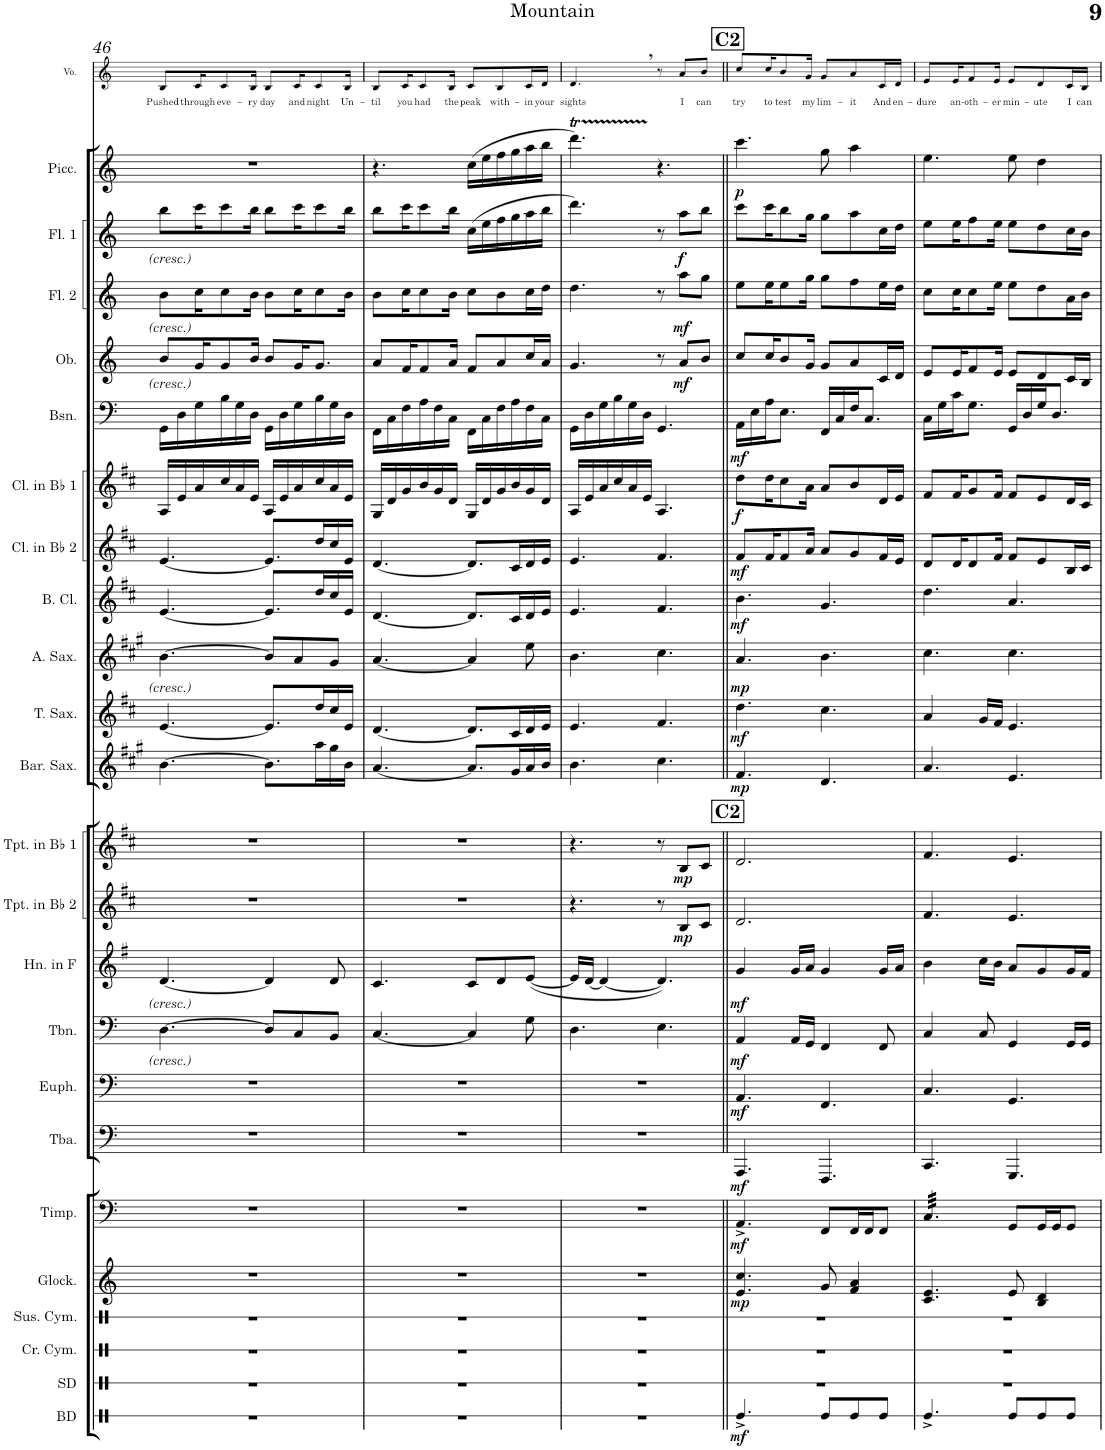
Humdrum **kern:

**kern	**dynam	**kern	**kern	**kern	**kern	**dynam	**kern	**dynam	**kern	**dynam	**kern	**dynam	**kern	**dynam	**kern	**dynam	**kern	**dynam	**kern	**dynam	**kern	**dynam	**kern	**dynam	**kern	**dynam	**kern	**dynam	**kern	**dynam	**kern	**dynam	**kern	**dynam	**kern	**dynam	**kern	**dynam	**kern	**dynam	**kern	**dynam	**kern	**text
*part24	*part24	*part23	*part22	*part21	*part20	*part20	*part19	*part19	*part18	*part18	*part17	*part17	*part16	*part16	*part15	*part15	*part14	*part14	*part13	*part13	*part12	*part12	*part11	*part11	*part10	*part10	*part9	*part9	*part8	*part8	*part7	*part7	*part6	*part6	*part5	*part5	*part4	*part4	*part3	*part3	*part2	*part2	*part1	*part1
*staff24	*staff24	*staff23	*staff22	*staff21	*staff20	*staff20	*staff19	*staff19	*staff18	*staff18	*staff17	*staff17	*staff16	*staff16	*staff15	*staff15	*staff14	*staff14	*staff13	*staff13	*staff12	*staff12	*staff11	*staff11	*staff10	*staff10	*staff9	*staff9	*staff8	*staff8	*staff7	*staff7	*staff6	*staff6	*staff5	*staff5	*staff4	*staff4	*staff3	*staff3	*staff2	*staff2	*staff1	*staff1
*I"Bass Drum	*	*I"Snare Drum	*I"Crash Cymbals	*I"Suspended Cymbal	*I"Glockenspiel	*	*I"Timpani	*	*I"Tuba	*	*I"Euphonium	*	*I"Trombone	*	*I"Horn in F	*	*I"Trumpet in Bb 2	*	*I"Trumpet in Bb 1	*	*I"Baritone Saxophone	*	*I"Tenor Saxophone	*	*I"Alto Saxophone	*	*I"Bass Clarinet	*	*I"Clarinet in Bb 2	*	*I"Clarinet in Bb 1	*	*I"Bassoon	*	*I"Oboe	*	*I"Flute 2	*	*I"Flute 1	*	*I"Piccolo	*	*I"Voice	*
*I'BD	*	*I'SD	*I'Cr. Cym.	*I'Sus. Cym.	*I'Glock.	*	*I'Timp.	*	*I'Tba.	*	*I'Euph.	*	*I'Tbn.	*	*I'Hn. in F	*	*I'Tpt. in Bb 2	*	*I'Tpt. in Bb 1	*	*I'Bar. Sax.	*	*I'T. Sax.	*	*I'A. Sax.	*	*I'B. Cl.	*	*I'Cl. in Bb 2	*	*I'Cl. in Bb 1	*	*I'Bsn.	*	*I'Ob.	*	*I'Fl. 2	*	*I'Fl. 1	*	*I'Picc.	*	*I'Vo.	*
!!LO:PB:g=z
*clefX	*	*clefX	*clefX	*clefX	*clefG2	*	*clefF4	*	*clefF4	*	*clefF4	*	*clefF4	*	*clefG2	*	*clefG2	*	*clefG2	*	*clefG2	*	*clefG2	*	*clefG2	*	*clefG2	*	*clefG2	*	*clefG2	*	*clefF4	*	*clefG2	*	*clefG2	*	*clefG2	*	*clefG2	*	*clefG2	*
*	*	*	*	*	*Trd-14c-24	*	*	*	*	*	*	*	*	*	*Trd4c7	*	*Trd1c2	*	*Trd1c2	*	*Trd12c21	*	*Trd8c14	*	*Trd5c9	*	*Trd8c14	*	*Trd1c2	*	*Trd1c2	*	*	*	*	*	*	*	*	*	*Trd-7c-12	*	*	*
*k[]	*	*k[]	*k[]	*k[]	*k[]	*	*k[]	*	*k[]	*	*k[]	*	*k[]	*	*k[f#]	*	*k[f#c#]	*	*k[f#c#]	*	*k[f#c#g#]	*	*k[f#c#]	*	*k[f#c#g#]	*	*k[f#c#]	*	*k[f#c#]	*	*k[f#c#]	*	*k[]	*	*k[]	*	*k[]	*	*k[]	*	*k[]	*	*k[]	*
*M6/8	*	*M6/8	*M6/8	*M6/8	*M6/8	*	*M6/8	*	*M6/8	*	*M6/8	*	*M6/8	*	*M6/8	*	*M6/8	*	*M6/8	*	*M6/8	*	*M6/8	*	*M6/8	*	*M6/8	*	*M6/8	*	*M6/8	*	*M6/8	*	*M6/8	*	*M6/8	*	*M6/8	*	*M6/8	*	*M6/8	*
=46	=46	=46	=46	=46	=46	=46	=46	=46	=46	=46	=46	=46	=46	=46	=46	=46	=46	=46	=46	=46	=46	=46	=46	=46	=46	=46	=46	=46	=46	=46	=46	=46	=46	=46	=46	=46	=46	=46	=46	=46	=46	=46	=46	=46
!	!	!	!	!	!	!	!	!	!	!	!	!	!	!	!	!	!	!	!	!	!	!	!	!	!	!	!	!	!	!	!	!	!	!	!	!	!	!	!	!	!	!	!	!LO:LY:b
2.r	.	2.r	2.r	2.r	2.r	.	2.r	.	2.r	.	2.r	.	[4.D\	.	[4.d/	.	2.r	.	2.r	.	[4.b\	.	[4.e/	.	[4.b\	.	[4.e/	.	[4.e/	.	16A/LL	.	16GG\LL	.	8b/L	.	8b\L	.	8bb\L	.	2.r	.	8B/L	Pushed
.	.	.	.	.	.	.	.	.	.	.	.	.	.	.	.	.	.	.	.	.	.	.	.	.	.	.	.	.	.	.	16e/	.	16D\	.	.	.	.	.	.	.	.	.	.	.
!	!	!	!	!	!	!	!	!	!	!	!	!	!	!	!	!	!	!	!	!	!	!	!	!	!	!	!	!	!	!	!	!	!	!	!	!	!	!	!	!	!	!	!	!LO:LY:b
.	.	.	.	.	.	.	.	.	.	.	.	.	.	.	.	.	.	.	.	.	.	.	.	.	.	.	.	.	.	.	16a/	.	16G\	.	16g/K	.	16cc\K	.	16ccc\K	.	.	.	16c/K	through
!	!	!	!	!	!	!	!	!	!	!	!	!	!	!	!	!	!	!	!	!	!	!	!	!	!	!	!	!	!	!	!	!	!	!	!	!	!	!	!	!	!	!	!	!LO:LY:b
.	.	.	.	.	.	.	.	.	.	.	.	.	.	.	.	.	.	.	.	.	.	.	.	.	.	.	.	.	.	.	16cc#/	.	16B\	.	8g/	.	8cc\	.	8ccc\	.	.	.	8c/	eve-
.	.	.	.	.	.	.	.	.	.	.	.	.	.	.	.	.	.	.	.	.	.	.	.	.	.	.	.	.	.	.	16a/	.	16G\	.	.	.	.	.	.	.	.	.	.	.
!	!	!	!	!	!	!	!	!	!	!	!	!	!	!	!	!	!	!	!	!	!	!	!	!	!	!	!	!	!	!	!	!	!	!	!	!	!	!	!	!	!	!	!	!LO:LY:b
.	.	.	.	.	.	.	.	.	.	.	.	.	.	.	.	.	.	.	.	.	.	.	.	.	.	.	.	.	.	.	16e/JJ	.	16D\JJ	.	16b/Jk	.	16b\Jk	.	16bb\Jk	.	.	.	16B/Jk	-ry
!	!	!	!	!	!	!	!	!	!	!	!	!	!	!	!	!	!	!	!	!	!	!	!	!	!	!	!	!	!	!	!	!	!	!	!	!	!	!	!	!	!	!	!	!LO:LY:b
.	.	.	.	.	.	.	.	.	.	.	.	.	8D/L]	.	4d/]	.	.	.	.	.	8.b\L]	.	8.e/L]	.	8b/L]	.	8.e/L]	.	8.e/L]	.	16A/LL	.	16GG\LL	.	8b/L	.	8b\L	.	8bb\L	.	.	.	8B/L	day
.	.	.	.	.	.	.	.	.	.	.	.	.	.	.	.	.	.	.	.	.	.	.	.	.	.	.	.	.	.	.	16e/	.	16D\	.	.	.	.	.	.	.	.	.	.	.
!	!	!	!	!	!	!	!	!	!	!	!	!	!	!	!	!	!	!	!	!	!	!	!	!	!	!	!	!	!	!	!	!	!	!	!	!	!	!	!	!	!	!	!	!LO:LY:b
.	.	.	.	.	.	.	.	.	.	.	.	.	8C/	.	.	.	.	.	.	.	.	.	.	.	8a/	.	.	.	.	.	16a/	.	16G\	.	16g/K	.	16cc\K	.	16ccc\K	.	.	.	16c/K	and
!	!	!	!	!	!	!	!	!	!	!	!	!	!	!	!	!	!	!	!	!	!	!	!	!	!	!	!	!	!	!	!	!	!	!	!	!	!	!	!	!	!	!	!	!LO:LY:b
.	.	.	.	.	.	.	.	.	.	.	.	.	.	.	.	.	.	.	.	.	16aa\L	.	16dd/L	.	.	.	16dd/L	.	16dd/L	.	16cc#/	.	16B\	.	8.g/J	.	8cc\	.	8ccc\	.	.	.	8c/	night
.	.	.	.	.	.	.	.	.	.	.	.	.	8BB/J	.	8d/	.	.	.	.	.	16gg#\	.	16cc#/	.	8g#/J	.	16cc#/	.	16cc#/	.	16a/	.	16G\	.	.	.	.	.	.	.	.	.	.	.
!	!	!	!	!	!	!	!	!	!	!	!	!	!	!	!	!	!	!	!	!	!	!	!	!	!	!	!	!	!	!	!	!	!	!	!	!	!	!	!	!	!	!	!	!LO:LY:b
.	.	.	.	.	.	.	.	.	.	.	.	.	.	.	.	.	.	.	.	.	16b\JJ	.	16e/JJ	.	.	.	16e/JJ	.	16e/JJ	.	16e/JJ	.	16D\JJ	.	.	.	16b\Jk	.	16bb\Jk	.	.	.	16B/Jk	Un-
=47	=47	=47	=47	=47	=47	=47	=47	=47	=47	=47	=47	=47	=47	=47	=47	=47	=47	=47	=47	=47	=47	=47	=47	=47	=47	=47	=47	=47	=47	=47	=47	=47	=47	=47	=47	=47	=47	=47	=47	=47	=47	=47	=47	=47
!	!	!	!	!	!	!	!	!	!	!	!	!	!	!	!	!	!	!	!	!	!	!	!	!	!	!	!	!	!	!	!	!	!	!	!	!	!	!	!	!	!	!	!	!LO:LY:b
2.r	.	2.r	2.r	2.r	2.r	.	2.r	.	2.r	.	2.r	.	[4.C/	.	4.c/	.	2.r	.	2.r	.	[4.a/	.	[4.d/	.	[4.a/	.	[4.d/	.	[4.d/	.	16G/LL	.	16FF\LL	.	8a/L	.	8b\L	.	8bb\L	.	4.r	.	8B/L	-til
.	.	.	.	.	.	.	.	.	.	.	.	.	.	.	.	.	.	.	.	.	.	.	.	.	.	.	.	.	.	.	16d/	.	16C\	.	.	.	.	.	.	.	.	.	.	.
!	!	!	!	!	!	!	!	!	!	!	!	!	!	!	!	!	!	!	!	!	!	!	!	!	!	!	!	!	!	!	!	!	!	!	!	!	!	!	!	!	!	!	!	!LO:LY:b
.	.	.	.	.	.	.	.	.	.	.	.	.	.	.	.	.	.	.	.	.	.	.	.	.	.	.	.	.	.	.	16g/	.	16F\	.	16f/K	.	16cc\K	.	16ccc\K	.	.	.	16c/K	you
!	!	!	!	!	!	!	!	!	!	!	!	!	!	!	!	!	!	!	!	!	!	!	!	!	!	!	!	!	!	!	!	!	!	!	!	!	!	!	!	!	!	!	!	!LO:LY:b
.	.	.	.	.	.	.	.	.	.	.	.	.	.	.	.	.	.	.	.	.	.	.	.	.	.	.	.	.	.	.	16b/	.	16A\	.	8f/	.	8cc\	.	8ccc\	.	.	.	8c/	had
.	.	.	.	.	.	.	.	.	.	.	.	.	.	.	.	.	.	.	.	.	.	.	.	.	.	.	.	.	.	.	16g/	.	16F\	.	.	.	.	.	.	.	.	.	.	.
!	!	!	!	!	!	!	!	!	!	!	!	!	!	!	!	!	!	!	!	!	!	!	!	!	!	!	!	!	!	!	!	!	!	!	!	!	!	!	!	!	!	!	!	!LO:LY:b
.	.	.	.	.	.	.	.	.	.	.	.	.	.	.	.	.	.	.	.	.	.	.	.	.	.	.	.	.	.	.	16d/JJ	.	16C\JJ	.	16a/Jk	.	16b\Jk	.	16bb\Jk	.	.	.	16B/Jk	the
!	!	!	!	!	!	!	!	!	!	!	!	!	!	!	!	!	!	!	!	!	!	!	!	!	!	!	!	!	!	!	!	!	!	!	!	!	!	!	!	!	!	!	!	!LO:LY:b
.	.	.	.	.	.	.	.	.	.	.	.	.	4C/]	.	8c/L	.	.	.	.	.	8.a/L]	.	8.d/L]	.	4a/]	.	8.d/L]	.	8.d/L]	.	16G/LL	.	16FF\LL	.	8f/L	.	8cc\L	.	(16cc\LL	.	(16cc\LL	.	8c/L	peak
.	.	.	.	.	.	.	.	.	.	.	.	.	.	.	.	.	.	.	.	.	.	.	.	.	.	.	.	.	.	.	16d/	.	16C\	.	.	.	.	.	16ee\	.	16ee\	.	.	.
!	!	!	!	!	!	!	!	!	!	!	!	!	!	!	!	!	!	!	!	!	!	!	!	!	!	!	!	!	!	!	!	!	!	!	!	!	!	!	!	!	!	!	!	!LO:LY:b
.	.	.	.	.	.	.	.	.	.	.	.	.	.	.	8d/	.	.	.	.	.	.	.	.	.	.	.	.	.	.	.	16g/	.	16F\	.	8a/	.	8b\	.	16ff\	.	16ff\	.	8B/	with-
.	.	.	.	.	.	.	.	.	.	.	.	.	.	.	.	.	.	.	.	.	16g#/L	.	16c#/L	.	.	.	16c#/L	.	16c#/L	.	16b/	.	16A\	.	.	.	.	.	16gg\	.	16gg\	.	.	.
!	!	!	!	!	!	!	!	!	!	!	!	!	!	!	!	!	!	!	!	!	!	!	!	!	!	!	!	!	!	!	!	!	!	!	!	!	!	!	!	!	!	!	!	!LO:LY:b
.	.	.	.	.	.	.	.	.	.	.	.	.	8G\	.	([8e/J	.	.	.	.	.	16a/	.	16d/	.	8ee\	.	16d/	.	16d/	.	16g/	.	16F\	.	16cc/L	.	16cc\L	.	16aa\	.	16aa\	.	16c/L	-in
!	!	!	!	!	!	!	!	!	!	!	!	!	!	!	!	!	!	!	!	!	!	!	!	!	!	!	!	!	!	!	!	!	!	!	!	!	!	!	!	!	!	!	!	!LO:LY:b
.	.	.	.	.	.	.	.	.	.	.	.	.	.	.	.	.	.	.	.	.	16b/JJ	.	16e/JJ	.	.	.	16e/JJ	.	16e/JJ	.	16d/JJ	.	16C\JJ	.	16a/JJ	.	16dd\JJ	.	16bb\JJ	.	16bb\JJ	.	16d/JJ	your
=48	=48	=48	=48	=48	=48	=48	=48	=48	=48	=48	=48	=48	=48	=48	=48	=48	=48	=48	=48	=48	=48	=48	=48	=48	=48	=48	=48	=48	=48	=48	=48	=48	=48	=48	=48	=48	=48	=48	=48	=48	=48	=48	=48	=48
!	!	!	!	!	!	!	!	!	!	!	!	!	!	!	!	!	!	!	!	!	!	!	!	!	!	!	!	!	!	!	!	!	!	!	!	!	!	!	!	!	!	!	!	!LO:LY:b
2.r	.	2.r	2.r	2.r	2.r	.	2.r	.	2.r	.	2.r	.	4.D\	.	16e/LL]	.	4.r	.	4.r	.	4.b\	.	4.e/	.	4.b\	.	4.e/	.	4.e/	.	16A/LL	.	16GG\LL	.	4.g/	.	4.dd\	.	4.ddd\)	.	4.dddT\)	.	4.d,/	sights
.	.	.	.	.	.	.	.	.	.	.	.	.	.	.	[16d/JJ	.	.	.	.	.	.	.	.	.	.	.	.	.	.	.	16e/	.	16D\	.	.	.	.	.	.	.	.	.	.	.
.	.	.	.	.	.	.	.	.	.	.	.	.	.	.	4d/_	.	.	.	.	.	.	.	.	.	.	.	.	.	.	.	16a/	.	16G\	.	.	.	.	.	.	.	.	.	.	.
.	.	.	.	.	.	.	.	.	.	.	.	.	.	.	.	.	.	.	.	.	.	.	.	.	.	.	.	.	.	.	16cc#/	.	16B\	.	.	.	.	.	.	.	.	.	.	.
.	.	.	.	.	.	.	.	.	.	.	.	.	.	.	.	.	.	.	.	.	.	.	.	.	.	.	.	.	.	.	16a/	.	16G\	.	.	.	.	.	.	.	.	.	.	.
.	.	.	.	.	.	.	.	.	.	.	.	.	.	.	.	.	.	.	.	.	.	.	.	.	.	.	.	.	.	.	16e/JJ	.	16D\JJ	.	.	.	.	.	.	.	.	.	.	.
.	.	.	.	.	.	.	.	.	.	.	.	.	4.E\	.	4.d/])	.	8r	.	8r	.	4.cc#\	.	4.f#/	.	4.cc#\	.	4.f#/	.	4.f#/	.	4.A/	.	4.GG/	.	8r	.	8r	.	8r	.	4.r	.	8r	.
!	!	!	!	!	!	!	!	!	!	!	!	!	!	!	!	!	!	!LO:DY:b	!	!LO:DY:b	!	!	!	!	!	!	!	!	!	!	!	!	!	!	!	!LO:DY:b	!	!LO:DY:b	!	!LO:DY:b	!	!	!	!LO:LY:b
.	.	.	.	.	.	.	.	.	.	.	.	.	.	.	.	.	8B/L	mp	8B/L	mp	.	.	.	.	.	.	.	.	.	.	.	.	.	.	8a/L	mf	8aa\L	mf	8aa\L	f	.	.	8a/L	I
!	!	!	!	!	!	!	!	!	!	!	!	!	!	!	!	!	!	!	!	!	!	!	!	!	!	!	!	!	!	!	!	!	!	!	!	!	!	!	!	!	!	!	!	!LO:LY:b
.	.	.	.	.	.	.	.	.	.	.	.	.	.	.	.	.	8c#/J	.	8c#/J	.	.	.	.	.	.	.	.	.	.	.	.	.	.	.	8b/J	.	8gg\J	.	8bb\J	.	.	.	8b/J	can
!!LO:REH:place=s1:a:B:cj:fs=14:t=C2
!!LO:REH:place=s13:a:B:cj:fs=14:t=C2
=49||	=49||	=49||	=49||	=49||	=49||	=49||	=49||	=49||	=49||	=49||	=49||	=49||	=49||	=49||	=49||	=49||	=49||	=49||	=49||	=49||	=49||	=49||	=49||	=49||	=49||	=49||	=49||	=49||	=49||	=49||	=49||	=49||	=49||	=49||	=49||	=49||	=49||	=49||	=49||	=49||	=49||	=49||	=49||	=49||
!	!LO:DY:b	!	!	!	!	!LO:DY:b	!	!LO:DY:b	!	!LO:DY:b	!	!LO:DY:b	!	!LO:DY:b	!	!LO:DY:b	!	!	!	!	!	!LO:DY:b	!	!LO:DY:b	!	!LO:DY:b	!	!LO:DY:b	!	!LO:DY:b	!	!LO:DY:b	!	!LO:DY:b	!	!	!	!	!	!	!	!LO:DY:b	!	!LO:LY:b
4.Re^/	mf	2.r	2.r	2.r	4.e/ 4.cc/	mp	4.AA^/	mf	4.AAA/	mf	4.AA/	mf	4AA/	mf	4g/	mf	2.d/	.	2.d/	.	4.f#/	mp	4.dd\	mf	4.a/	mp	4.b\	mf	8f#/L	mf	8dd\L	f	16AA\LL	mf	8cc/L	.	8ee\L	.	8ccc\L	.	4.ccc\	p	8cc/L	try
.	.	.	.	.	.	.	.	.	.	.	.	.	.	.	.	.	.	.	.	.	.	.	.	.	.	.	.	.	.	.	.	.	16E\	.	.	.	.	.	.	.	.	.	.	.
!	!	!	!	!	!	!	!	!	!	!	!	!	!	!	!	!	!	!	!	!	!	!	!	!	!	!	!	!	!	!	!	!	!	!	!	!	!	!	!	!	!	!	!	!LO:LY:b
.	.	.	.	.	.	.	.	.	.	.	.	.	.	.	.	.	.	.	.	.	.	.	.	.	.	.	.	.	16f#/K	.	16dd\K	.	16A\J	.	16cc/K	.	16ee\K	.	16ccc\K	.	.	.	16cc/K	to
!	!	!	!	!	!	!	!	!	!	!	!	!	!	!	!	!	!	!	!	!	!	!	!	!	!	!	!	!	!	!	!	!	!	!	!	!	!	!	!	!	!	!	!	!LO:LY:b
.	.	.	.	.	.	.	.	.	.	.	.	.	.	.	.	.	.	.	.	.	.	.	.	.	.	.	.	.	8f#/	.	8cc#\	.	8.E\J	.	8b/	.	8ee\	.	8bb\	.	.	.	8b/	test
.	.	.	.	.	.	.	.	.	.	.	.	.	16AA/LL	.	16g/LL	.	.	.	.	.	.	.	.	.	.	.	.	.	.	.	.	.	.	.	.	.	.	.	.	.	.	.	.	.
!	!	!	!	!	!	!	!	!	!	!	!	!	!	!	!	!	!	!	!	!	!	!	!	!	!	!	!	!	!	!	!	!	!	!	!	!	!	!	!	!	!	!	!	!LO:LY:b
.	.	.	.	.	.	.	.	.	.	.	.	.	16GG/JJ	.	16a/JJ	.	.	.	.	.	.	.	.	.	.	.	.	.	16a/Jk	.	16a\Jk	.	.	.	16g/Jk	.	16gg\Jk	.	16gg\Jk	.	.	.	16g/Jk	my
!	!	!	!	!	!	!	!	!	!	!	!	!	!	!	!	!	!	!	!	!	!	!	!	!	!	!	!	!	!	!	!	!	!	!	!	!	!	!	!	!	!	!	!	!LO:LY:b
8Re/L	.	.	.	.	8g/	.	8FF/L	.	4.FFF/	.	4.FF/	.	4FF/	.	4g/	.	.	.	.	.	4.d/	.	4.cc#\	.	4.b\	.	4.g/	.	8a/L	.	8a/L	.	16FF/LL	.	8g/L	.	8gg\L	.	8gg\L	.	8gg\	.	8g/L	lim-
.	.	.	.	.	.	.	.	.	.	.	.	.	.	.	.	.	.	.	.	.	.	.	.	.	.	.	.	.	.	.	.	.	16C/	.	.	.	.	.	.	.	.	.	.	.
!	!	!	!	!	!	!	!	!	!	!	!	!	!	!	!	!	!	!	!	!	!	!	!	!	!	!	!	!	!	!	!	!	!	!	!	!	!	!	!	!	!	!	!	!LO:LY:b
8Re/	.	.	.	.	4f/ 4a/	.	16FF/L	.	.	.	.	.	.	.	.	.	.	.	.	.	.	.	.	.	.	.	.	.	8g/	.	8b/	.	16F/J	.	8a/	.	8ff\	.	8aa\	.	4aa\	.	8a/	-it
.	.	.	.	.	.	.	16FF/J	.	.	.	.	.	.	.	.	.	.	.	.	.	.	.	.	.	.	.	.	.	.	.	.	.	8.C/J	.	.	.	.	.	.	.	.	.	.	.
!	!	!	!	!	!	!	!	!	!	!	!	!	!	!	!	!	!	!	!	!	!	!	!	!	!	!	!	!	!	!	!	!	!	!	!	!	!	!	!	!	!	!	!	!LO:LY:b
8Re/J	.	.	.	.	.	.	8FF/J	.	.	.	.	.	8FF/	.	16g/LL	.	.	.	.	.	.	.	.	.	.	.	.	.	16f#/L	.	16d/L	.	.	.	16c/L	.	16ee\L	.	16cc\L	.	.	.	16c/L	And
!	!	!	!	!	!	!	!	!	!	!	!	!	!	!	!	!	!	!	!	!	!	!	!	!	!	!	!	!	!	!	!	!	!	!	!	!	!	!	!	!	!	!	!	!LO:LY:b
.	.	.	.	.	.	.	.	.	.	.	.	.	.	.	16a/JJ	.	.	.	.	.	.	.	.	.	.	.	.	.	16e/JJ	.	16e/JJ	.	.	.	16d/JJ	.	16dd\JJ	.	16dd\JJ	.	.	.	16d/JJ	en-
=50	=50	=50	=50	=50	=50	=50	=50	=50	=50	=50	=50	=50	=50	=50	=50	=50	=50	=50	=50	=50	=50	=50	=50	=50	=50	=50	=50	=50	=50	=50	=50	=50	=50	=50	=50	=50	=50	=50	=50	=50	=50	=50	=50	=50
!	!	!	!	!	!	!	!	!	!	!	!	!	!	!	!	!	!	!	!	!	!	!	!	!	!	!	!	!	!	!	!	!	!	!	!	!	!	!	!	!	!	!	!	!LO:LY:b
*	*	*	*	*	*	*	*tremolo	*	*	*	*	*	*	*	*	*	*	*	*	*	*	*	*	*	*	*	*	*	*	*	*	*	*	*	*	*	*	*	*	*	*	*	*	*
4.Re^/	.	2.r	2.r	2.r	4.c/ 4.e/	.	32C/LLL	.	4.CC/	.	4.C/	.	4C/	.	4b\	.	4.f#/	.	4.f#/	.	4.a/	.	4a/	.	4.cc#\	.	4.dd\	.	8d/L	.	8f#/L	.	16C\LL	.	8e/L	.	8cc\L	.	8ee\L	.	4.ee\	.	8e/L	-dure
.	.	.	.	.	.	.	32C/	.	.	.	.	.	.	.	.	.	.	.	.	.	.	.	.	.	.	.	.	.	.	.	.	.	.	.	.	.	.	.	.	.	.	.	.	.
.	.	.	.	.	.	.	32C/	.	.	.	.	.	.	.	.	.	.	.	.	.	.	.	.	.	.	.	.	.	.	.	.	.	16G\	.	.	.	.	.	.	.	.	.	.	.
.	.	.	.	.	.	.	32C/	.	.	.	.	.	.	.	.	.	.	.	.	.	.	.	.	.	.	.	.	.	.	.	.	.	.	.	.	.	.	.	.	.	.	.	.	.
!	!	!	!	!	!	!	!	!	!	!	!	!	!	!	!	!	!	!	!	!	!	!	!	!	!	!	!	!	!	!	!	!	!	!	!	!	!	!	!	!	!	!	!	!LO:LY:b
.	.	.	.	.	.	.	32C/	.	.	.	.	.	.	.	.	.	.	.	.	.	.	.	.	.	.	.	.	.	16d/K	.	16f#/K	.	16c\J	.	16e/K	.	16cc\K	.	16ee\K	.	.	.	16e/K	an-
.	.	.	.	.	.	.	32C/	.	.	.	.	.	.	.	.	.	.	.	.	.	.	.	.	.	.	.	.	.	.	.	.	.	.	.	.	.	.	.	.	.	.	.	.	.
!	!	!	!	!	!	!	!	!	!	!	!	!	!	!	!	!	!	!	!	!	!	!	!	!	!	!	!	!	!	!	!	!	!	!	!	!	!	!	!	!	!	!	!	!LO:LY:b
.	.	.	.	.	.	.	32C/	.	.	.	.	.	.	.	.	.	.	.	.	.	.	.	.	.	.	.	.	.	8d/	.	8g/	.	8.G\J	.	8f/	.	8cc\	.	8ff\	.	.	.	8f/	-oth-
.	.	.	.	.	.	.	32C/	.	.	.	.	.	.	.	.	.	.	.	.	.	.	.	.	.	.	.	.	.	.	.	.	.	.	.	.	.	.	.	.	.	.	.	.	.
.	.	.	.	.	.	.	32C/	.	.	.	.	.	8C/	.	16cc\LL	.	.	.	.	.	.	.	16g/LL	.	.	.	.	.	.	.	.	.	.	.	.	.	.	.	.	.	.	.	.	.
.	.	.	.	.	.	.	32C/	.	.	.	.	.	.	.	.	.	.	.	.	.	.	.	.	.	.	.	.	.	.	.	.	.	.	.	.	.	.	.	.	.	.	.	.	.
!	!	!	!	!	!	!	!	!	!	!	!	!	!	!	!	!	!	!	!	!	!	!	!	!	!	!	!	!	!	!	!	!	!	!	!	!	!	!	!	!	!	!	!	!LO:LY:b
.	.	.	.	.	.	.	32C/	.	.	.	.	.	.	.	16b\JJ	.	.	.	.	.	.	.	16f#/JJ	.	.	.	.	.	16f#/Jk	.	16f#/Jk	.	.	.	16e/Jk	.	16ee\Jk	.	16ee\Jk	.	.	.	16e/Jk	-er
.	.	.	.	.	.	.	32C/JJJ	.	.	.	.	.	.	.	.	.	.	.	.	.	.	.	.	.	.	.	.	.	.	.	.	.	.	.	.	.	.	.	.	.	.	.	.	.
*	*	*	*	*	*	*	*Xtremolo	*	*	*	*	*	*	*	*	*	*	*	*	*	*	*	*	*	*	*	*	*	*	*	*	*	*	*	*	*	*	*	*	*	*	*	*	*
!	!	!	!	!	!	!	!	!	!	!	!	!	!	!	!	!	!	!	!	!	!	!	!	!	!	!	!	!	!	!	!	!	!	!	!	!	!	!	!	!	!	!	!	!LO:LY:b
8Re/L	.	.	.	.	8e/	.	8GG/L	.	4.GGG/	.	4.GG/	.	4GG/	.	8a/L	.	4.e/	.	4.e/	.	4.e/	.	4.e/	.	4.cc#\	.	4.a/	.	8f#/L	.	8f#/L	.	16GG/LL	.	8e/L	.	8ee\L	.	8ee\L	.	8ee\	.	8e/L	min-
.	.	.	.	.	.	.	.	.	.	.	.	.	.	.	.	.	.	.	.	.	.	.	.	.	.	.	.	.	.	.	.	.	16D/	.	.	.	.	.	.	.	.	.	.	.
!	!	!	!	!	!	!	!	!	!	!	!	!	!	!	!	!	!	!	!	!	!	!	!	!	!	!	!	!	!	!	!	!	!	!	!	!	!	!	!	!	!	!	!	!LO:LY:b
8Re/	.	.	.	.	4B/ 4d/	.	16GG/L	.	.	.	.	.	.	.	8g/	.	.	.	.	.	.	.	.	.	.	.	.	.	8e/	.	8e/	.	16G/J	.	8d/	.	8dd\	.	8dd\	.	4dd\	.	8d/	-ute
.	.	.	.	.	.	.	16GG/J	.	.	.	.	.	.	.	.	.	.	.	.	.	.	.	.	.	.	.	.	.	.	.	.	.	8.D/J	.	.	.	.	.	.	.	.	.	.	.
!	!	!	!	!	!	!	!	!	!	!	!	!	!	!	!	!	!	!	!	!	!	!	!	!	!	!	!	!	!	!	!	!	!	!	!	!	!	!	!	!	!	!	!	!LO:LY:b
8Re/J	.	.	.	.	.	.	8GG/J	.	.	.	.	.	16GG/LL	.	16g/L	.	.	.	.	.	.	.	.	.	.	.	.	.	16B/L	.	16d/L	.	.	.	16c/L	.	16a\L	.	16cc\L	.	.	.	16c/L	I
!	!	!	!	!	!	!	!	!	!	!	!	!	!	!	!	!	!	!	!	!	!	!	!	!	!	!	!	!	!	!	!	!	!	!	!	!	!	!	!	!	!	!	!	!LO:LY:b
.	.	.	.	.	.	.	.	.	.	.	.	.	16GG/JJ	.	16f#/JJ	.	.	.	.	.	.	.	.	.	.	.	.	.	16c#/JJ	.	16c#/JJ	.	.	.	16B/JJ	.	16b\JJ	.	16b\JJ	.	.	.	16B/JJ	can
=	=	=	=	=	=	=	=	=	=	=	=	=	=	=	=	=	=	=	=	=	=	=	=	=	=	=	=	=	=	=	=	=	=	=	=	=	=	=	=	=	=	=	=	=
*-	*-	*-	*-	*-	*-	*-	*-	*-	*-	*-	*-	*-	*-	*-	*-	*-	*-	*-	*-	*-	*-	*-	*-	*-	*-	*-	*-	*-	*-	*-	*-	*-	*-	*-	*-	*-	*-	*-	*-	*-	*-	*-	*-	*-
